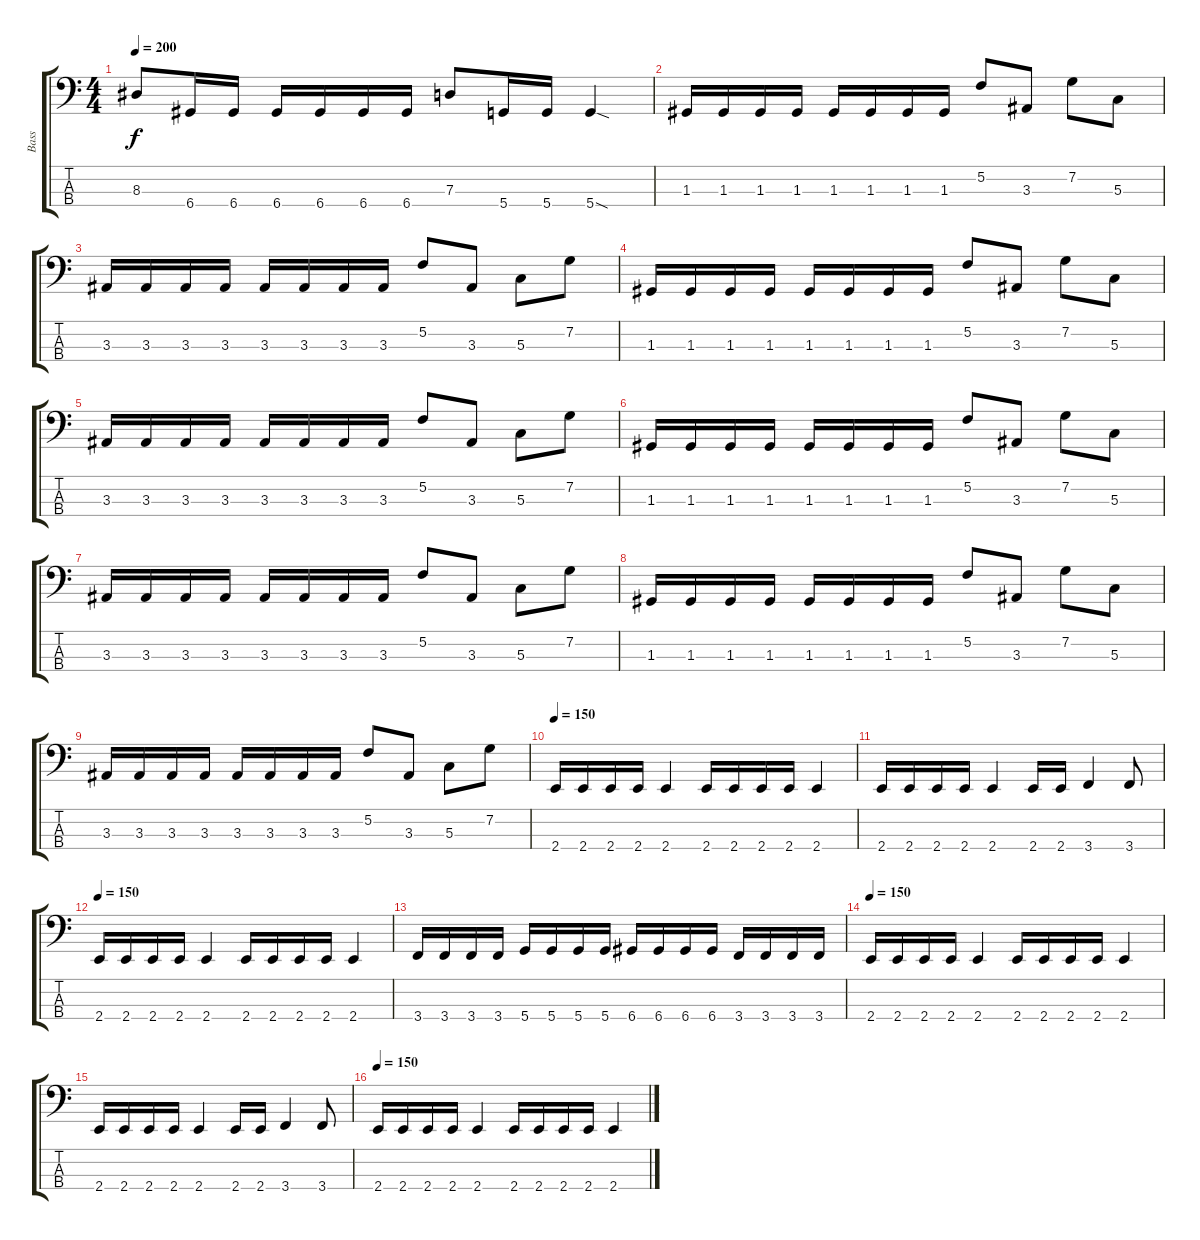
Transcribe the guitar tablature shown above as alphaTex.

\track ("Bass" "Bass") {instrument fretlessbass}
\staff {score tabs}
\tuning (F2 C2 G1 D1) {hide}
\ts (4 4)
\tempo 200
\clef f4
\ks c
8.3.8{dy f} 6.4.16 6.4.16 6.4.16 6.4.16 6.4.16 6.4.16 7.3.8 5.4.16 5.4.16 5.4{sod}.4 |
1.3.16 1.3.16 1.3.16 1.3.16 1.3.16 1.3.16 1.3.16 1.3.16 5.2.8 3.3.8 7.2.8 5.3.8 |
3.3.16 3.3.16 3.3.16 3.3.16 3.3.16 3.3.16 3.3.16 3.3.16 5.2.8 3.3.8 5.3.8 7.2.8 |
1.3.16 1.3.16 1.3.16 1.3.16 1.3.16 1.3.16 1.3.16 1.3.16 5.2.8 3.3.8 7.2.8 5.3.8 |
3.3.16 3.3.16 3.3.16 3.3.16 3.3.16 3.3.16 3.3.16 3.3.16 5.2.8 3.3.8 5.3.8 7.2.8 |
1.3.16 1.3.16 1.3.16 1.3.16 1.3.16 1.3.16 1.3.16 1.3.16 5.2.8 3.3.8 7.2.8 5.3.8 |
3.3.16 3.3.16 3.3.16 3.3.16 3.3.16 3.3.16 3.3.16 3.3.16 5.2.8 3.3.8 5.3.8 7.2.8 |
1.3.16 1.3.16 1.3.16 1.3.16 1.3.16 1.3.16 1.3.16 1.3.16 5.2.8 3.3.8 7.2.8 5.3.8 |
3.3.16 3.3.16 3.3.16 3.3.16 3.3.16 3.3.16 3.3.16 3.3.16 5.2.8 3.3.8 5.3.8 7.2.8 |
\tempo 150
2.4.16 2.4.16 2.4.16 2.4.16 2.4.4 2.4.16 2.4.16 2.4.16 2.4.16 2.4.4 |
2.4.16 2.4.16 2.4.16 2.4.16 2.4.4 2.4.16 2.4.16 3.4.4 3.4.8 |
\tempo 150
2.4.16 2.4.16 2.4.16 2.4.16 2.4.4 2.4.16 2.4.16 2.4.16 2.4.16 2.4.4 |
3.4.16 3.4.16 3.4.16 3.4.16 5.4.16 5.4.16 5.4.16 5.4.16 6.4.16 6.4.16 6.4.16 6.4.16 3.4.16 3.4.16 3.4.16 3.4.16 |
\tempo 150
2.4.16 2.4.16 2.4.16 2.4.16 2.4.4 2.4.16 2.4.16 2.4.16 2.4.16 2.4.4 |
2.4.16 2.4.16 2.4.16 2.4.16 2.4.4 2.4.16 2.4.16 3.4.4 3.4.8 |
\tempo 150
2.4.16 2.4.16 2.4.16 2.4.16 2.4.4 2.4.16 2.4.16 2.4.16 2.4.16 2.4.4
